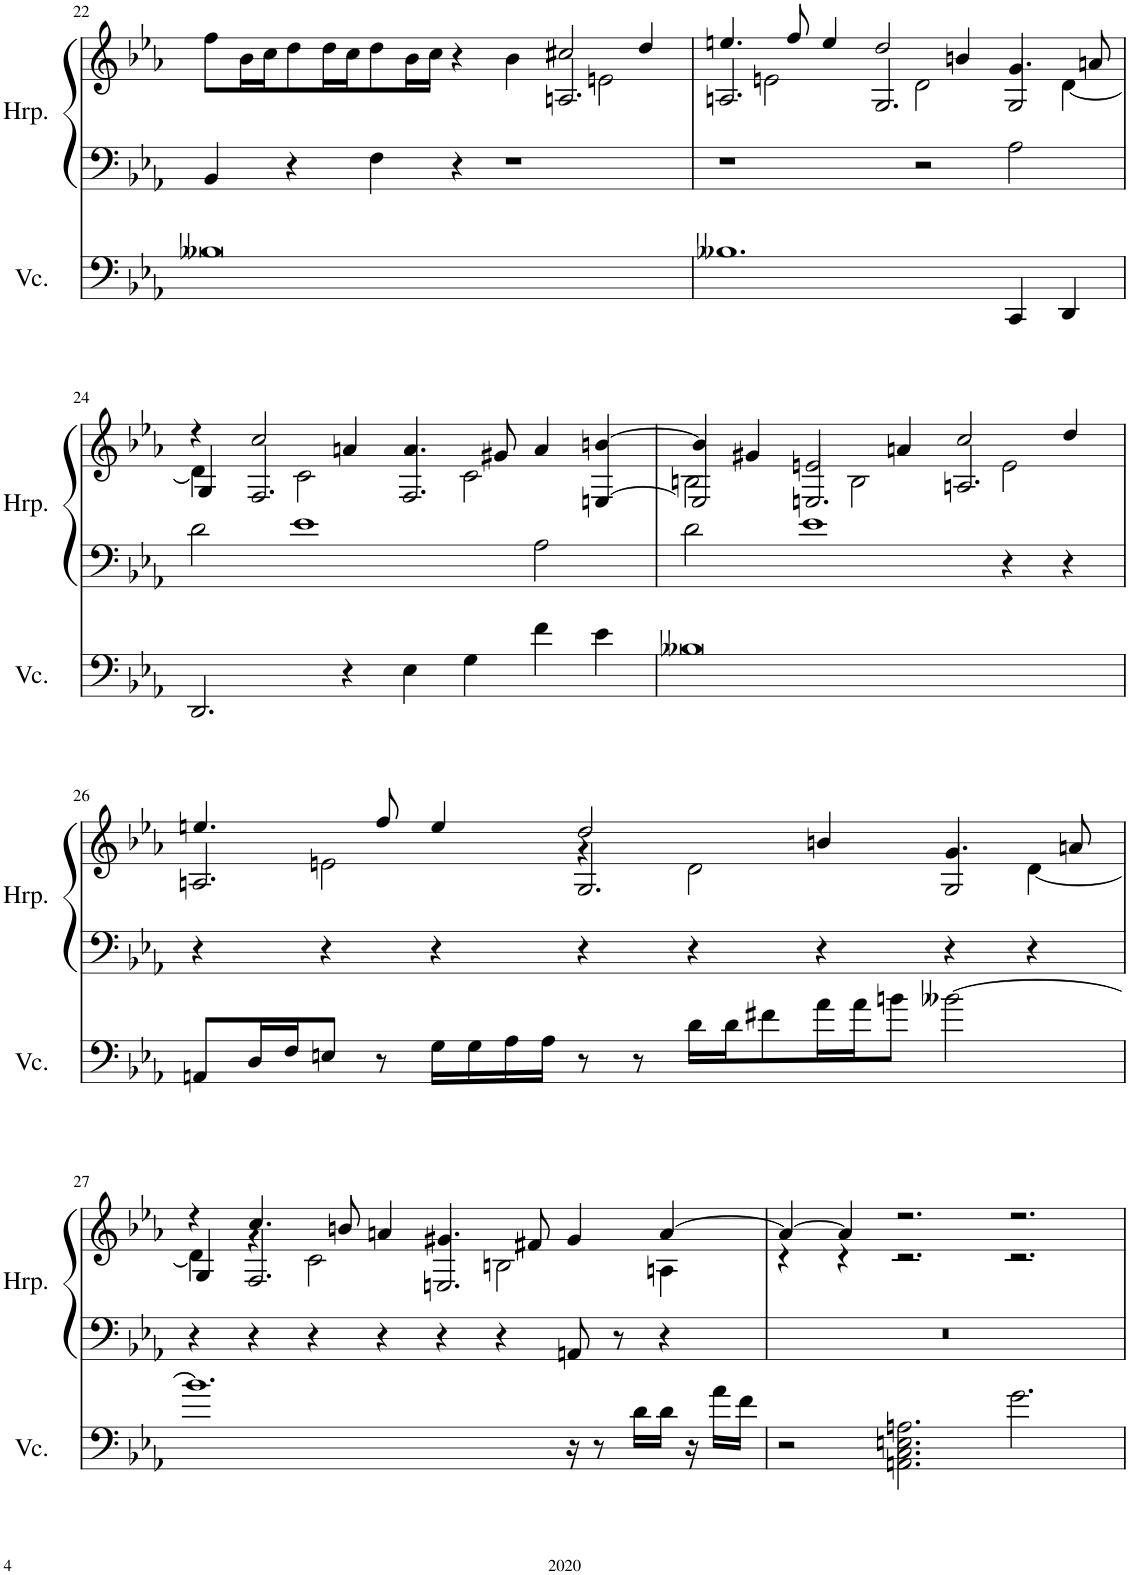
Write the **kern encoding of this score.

**kern	**kern	**kern
*part2	*part1	*part1
*staff3	*staff2	*staff1
*I"Violoncello	*I"Harp	*
*I'Vc.	*I'Hrp.	*
!!LO:PB:g=z
*clefF4	*clefF4	*clefG2
*k[b-e-a-]	*k[b-e-a-]	*k[b-e-a-]
*M16/8	*M16/8	*M16/8
=22	=22	=22
*	*	*^
*	*	*	*^
0B--X	4BB-/	8ff\L	1.ryy	4ryy
.	.	16b-\L	.	.
.	.	16cc\J	.	.
*	*	*	*v	*v
.	4r	8dd\	.
.	.	16dd\L	.
.	.	16cc\J	.
.	4F\	8dd\	.
.	.	16b-\L	.
.	.	16cc\JJ	.
.	4r	4r	.
.	1r	4b-\	.
*	*	*	*^
.	.	2cc#X/	.	2.An/
.	.	.	2en\	.
.	.	4dd/	.	.
=23	=23	=23	=23	=23
1.B--X	1r	4.een/	4ryy	2.An/
.	.	.	2en\	.
.	.	8ff/	.	.
.	.	4ee/	.	.
.	.	2dd/	4ryy	2.G/
.	2r	.	2d\	.
.	.	4bn/	.	.
4CC/	2A-\	4.g/	4ryy	2G/
4DD/	.	.	[4d\	.
.	.	8an/	.	.
!!LO:LB:g=z	!!	!!
=24	=24	=24	=24	=24
2.DD/	2d\	4r	4d\]	4G/
.	.	2cc/	4ryy	2.F/
.	1e-	.	2c\	.
4r	.	4an/	.	.
4E-\	.	4.a/	4ryy	2.F/
4G\	.	.	2c\	.
.	.	8g#X/	.	.
4f\	2A-\	4a/	.	.
4e-\	.	[4bn/	4ryy	[4En/
=25	=25	=25	=25	=25
0B--X	2d\	4b/]	2Bn\	2E/]
.	.	4g#X/	.	.
.	1e-	2en/	4ryy	2.En/
.	.	.	2B\	.
.	.	4an/	.	.
.	.	2cc/	4ryy	2.An/
.	4r	.	2e\	.
.	4r	4dd/	.	.
!!LO:LB:g=z	!!	!!
=26	=26	=26	=26	=26
8AAn/L	4r	4.een/	4ryy	2.An/
16D/L	.	.	.	.
16F/J	.	.	.	.
8En/J	4r	.	2en\	.
8r	.	8ff/	.	.
16G\LL	4r	4ee/	.	.
16G\	.	.	.	.
16A-\	.	.	.	.
16A-\JJ	.	.	.	.
8r	4r	2dd/	4r	2.G/
8r	.	.	.	.
16d\LL	4r	.	2d\	.
16d\J	.	.	.	.
8f#X\	.	.	.	.
16a-\L	4r	4bn/	.	.
16a-\J	.	.	.	.
8bn\J	.	.	.	.
[2b--X\	4r	4.g/	4ryy	2G/
.	4r	.	[4d\	.
.	.	8an/	.	.
!!LO:LB:g=z	!!	!!
=27	=27	=27	=27	=27
1.b--]	4r	4r	4d\]	4G/
.	4r	4.cc/	4r	2.F/
.	4r	.	2c\	.
.	.	8bn/	.	.
.	4r	4an/	.	.
.	4r	4.g#X/	4ryy	2.En/
.	4r	.	2Bn\	.
.	.	8f#X/	.	.
16r	8AAn/	4g#/	.	.
8r	.	.	.	.
.	8r	.	.	.
16d\LL	.	.	.	.
16d\JJ	4r	[4a/	4An\	4ryy
16r	.	.	.	.
16a-\LL	.	.	.	.
16f\JJ	.	.	.	.
*	*	*	*v	*v
=28	=28	=28	=28
2r	0r	4a/_	4r
.	.	4a/]	4r
2.AAn\ 2.C\ 2.En\ 2.An\	.	2.r	2.r
2.g\	.	2.r	2.r
*	*	*v	*v
=	=	=
*-	*-	*-
